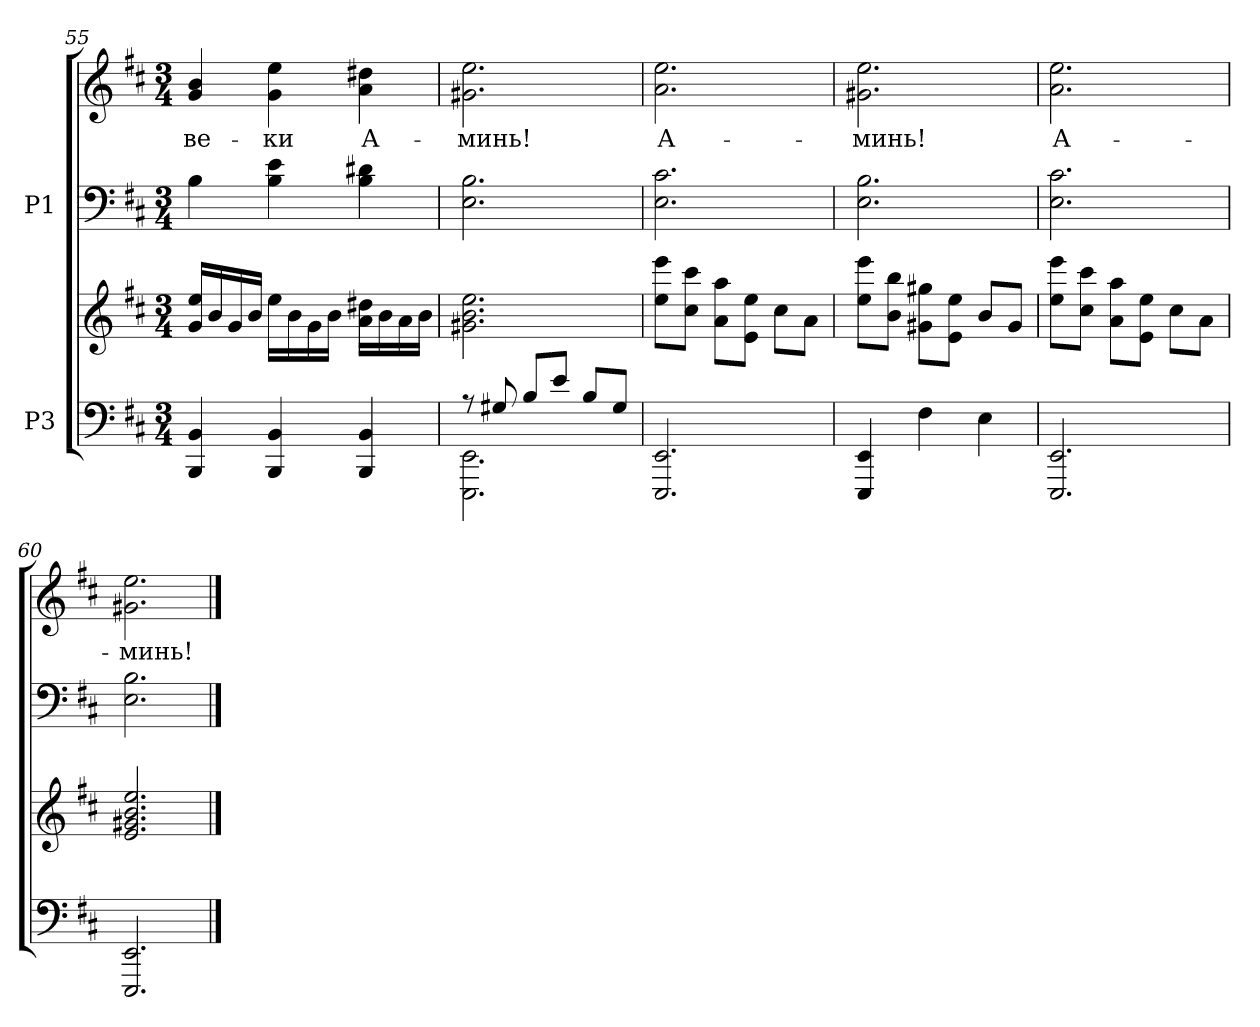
**kern	**kern	**kern	**kern	**text
*part2	*part2	*part1	*part1	*part1
*staff4	*staff3	*staff2	*staff1	*staff1
*I"P3	*	*I"P1	*	*
*clefF4	*clefG2	*clefF4	*clefG2	*
*k[f#c#]	*k[f#c#]	*k[f#c#]	*k[f#c#]	*
*b:	*b:	*b:	*b:	*
*M3/4	*M3/4	*M3/4	*M3/4	*
=55	=55	=55	=55	=55
!	!	!	!	!LO:LY:b:color=#000000
4BBBi/ 4BBi	16gi/ 16eeiLL	4Bi\	4gi/ 4bi	ве-
.	16bi/	.	.	.
.	16gi/	.	.	.
.	16bi/JJ	.	.	.
!	!	!	!	!LO:LY:b:color=#000000
4BBBi/ 4BBi	16eei\LL	4Bi\ 4ei	4gi\ 4eei	-ки
.	16bi\	.	.	.
.	16gi\	.	.	.
.	16bi\JJ	.	.	.
!	!	!	!	!LO:LY:b:color=#000000
4BBBi/ 4BBi	16ai\ 16dd#XiLL	4Bi\ 4d#Xi	4ai\ 4dd#Xi	А-
.	16bi\	.	.	.
.	16ai\	.	.	.
.	16bi\JJ	.	.	.
!!LO:LB:g=z
=56	=56	=56	=56	=56
*^	*	*	*	*
!	!	!	!	!	!LO:LY:b:color=#000000
8r	2.EEEi\ 2.EEi	2.g#Xi\ 2.bi 2.eei	2.Ei\ 2.Bi	2.g#Xi\ 2.eei	-минь!
8G#Xi/	.	.	.	.	.
8Bi/L	.	.	.	.	.
8ei/J	.	.	.	.	.
8Bi/L	.	.	.	.	.
8G#i/J	.	.	.	.	.
*v	*v	*	*	*	*
=57	=57	=57	=57	=57
!	!	!	!	!LO:LY:b:color=#000000
2.EEEi/ 2.EEi	8eei\ 8eeeiL	2.Ei\ 2.c#i	2.ai\ 2.eei	А-
.	8cc#i\ 8ccc#iJ	.	.	.
.	8ai\ 8aaiL	.	.	.
.	8ei\ 8eeiJ	.	.	.
.	8cc#i\L	.	.	.
.	8ai\J	.	.	.
=58	=58	=58	=58	=58
!	!	!	!	!LO:LY:b:color=#000000
4EEEi/ 4EEi	8eei\ 8eeeiL	2.Ei\ 2.Bi	2.g#Xi\ 2.eei	-минь!
.	8bi\ 8bbiJ	.	.	.
4F#i\	8g#Xi\ 8gg#XiL	.	.	.
.	8ei\ 8eeiJ	.	.	.
4Ei\	8bi/L	.	.	.
.	8g#i/J	.	.	.
=59	=59	=59	=59	=59
!	!	!	!	!LO:LY:b:color=#000000
2.EEEi/ 2.EEi	8eei\ 8eeeiL	2.Ei\ 2.c#i	2.ai\ 2.eei	А-
.	8cc#i\ 8ccc#iJ	.	.	.
.	8ai\ 8aaiL	.	.	.
.	8ei\ 8eeiJ	.	.	.
.	8cc#i\L	.	.	.
.	8ai\J	.	.	.
=60	=60	=60	=60	=60
!	!	!	!	!LO:LY:b:color=#000000
2.EEEi/ 2.EEi	2.ei/ 2.g#Xi 2.bi 2.eei	2.Ei\ 2.Bi	2.g#Xi\ 2.eei	-минь!
==	==	==	==	==
*-	*-	*-	*-	*-
